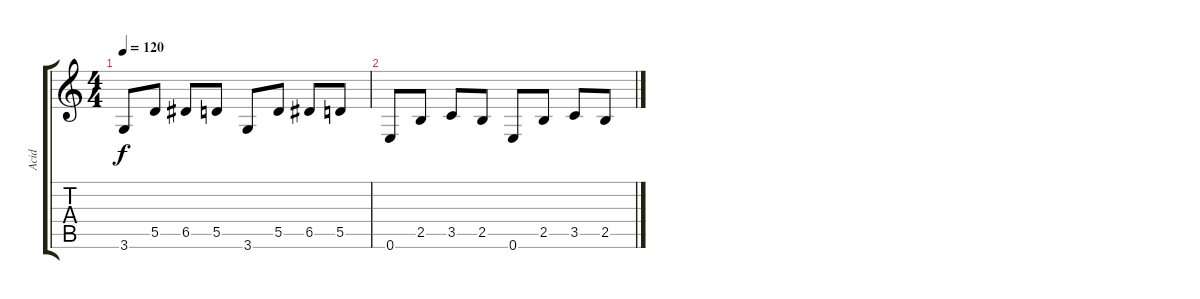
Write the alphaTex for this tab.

\track ("Acid" "Acid") {instrument distortionguitar}
\staff {score tabs}
\tuning (E4 B3 G3 D3 A2 E2) {hide}
\ts (4 4)
\tempo 120
\clef g2
\ks c
3.6.8{dy f volume 0} 5.5.8 6.5.8 5.5.8 3.6.8 5.5.8 6.5.8 5.5.8 |
0.6.8 2.5.8 3.5.8 2.5.8 0.6.8 2.5.8 3.5.8 2.5.8
